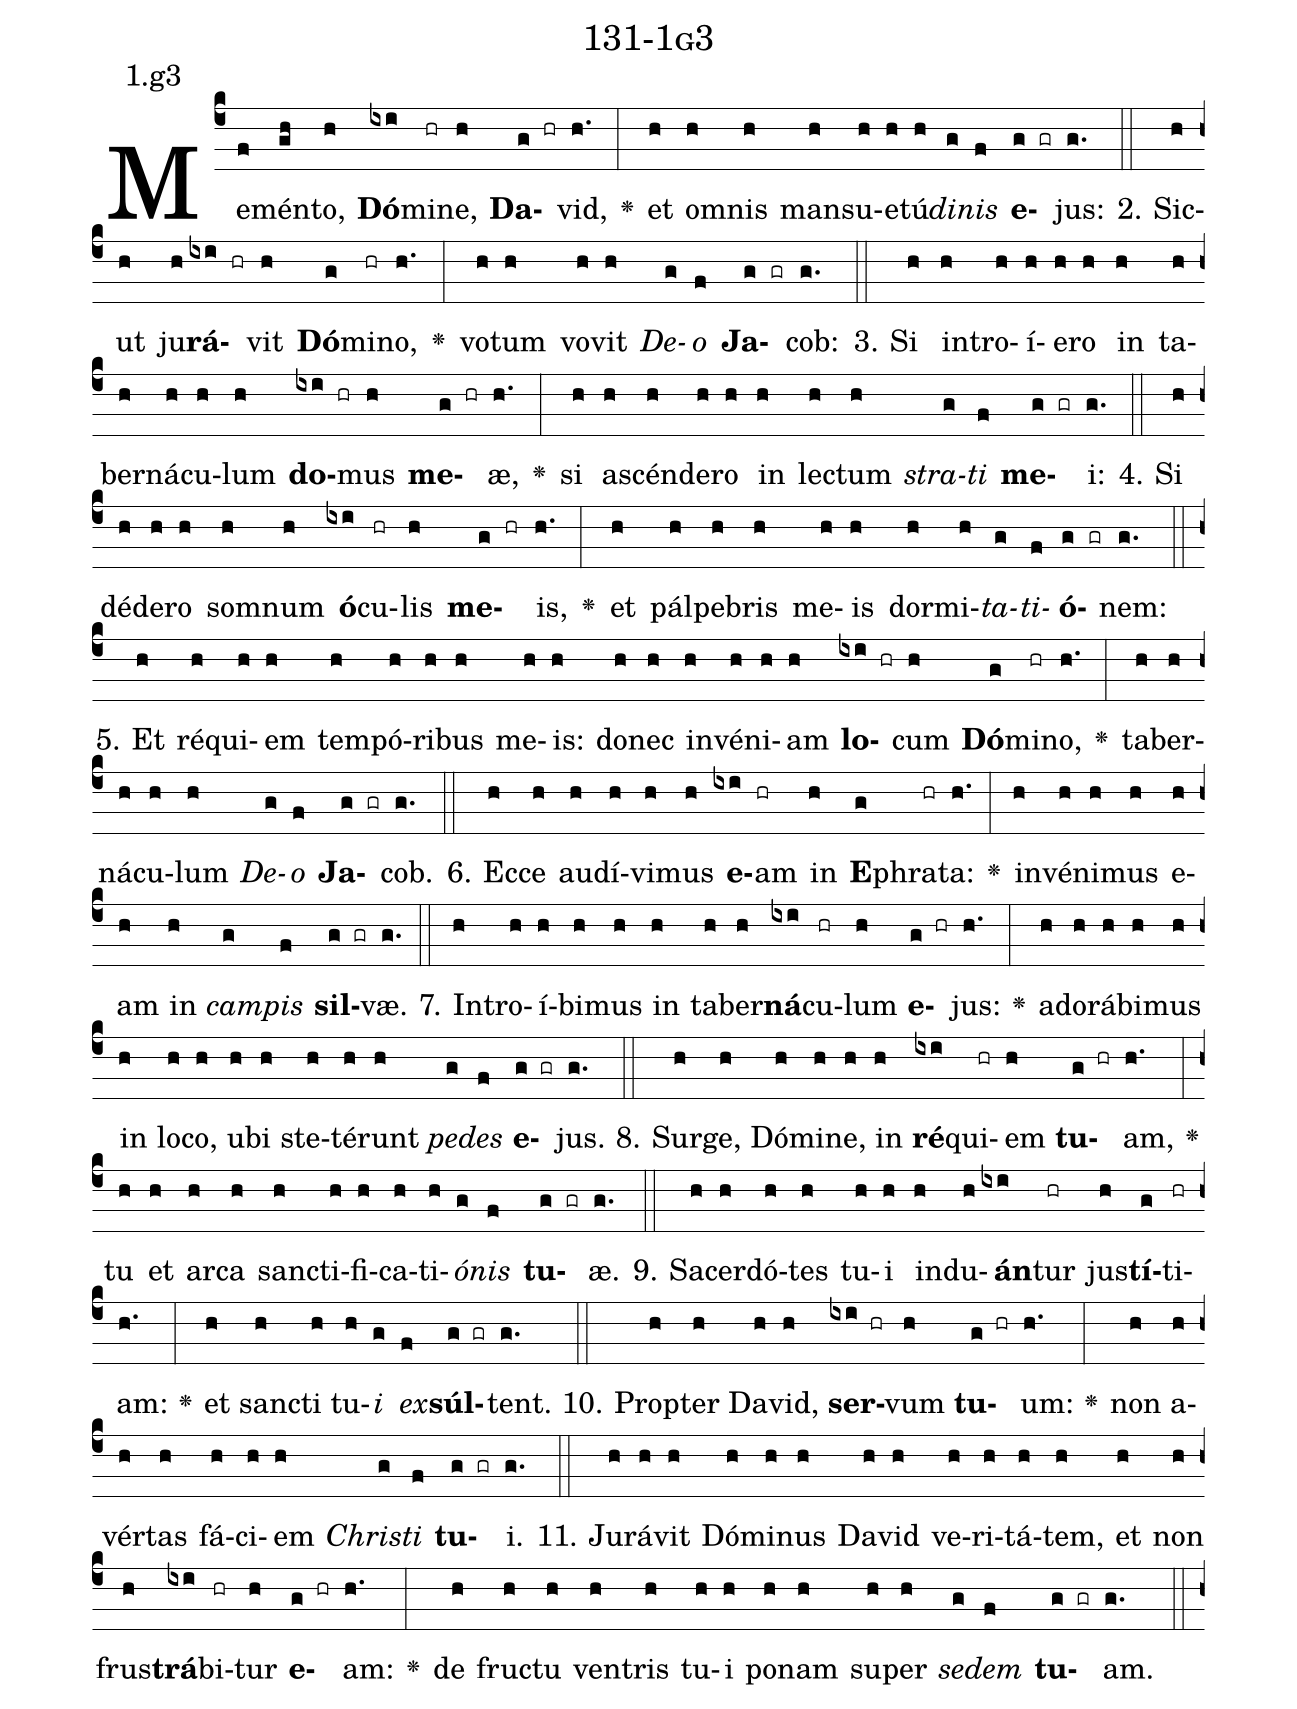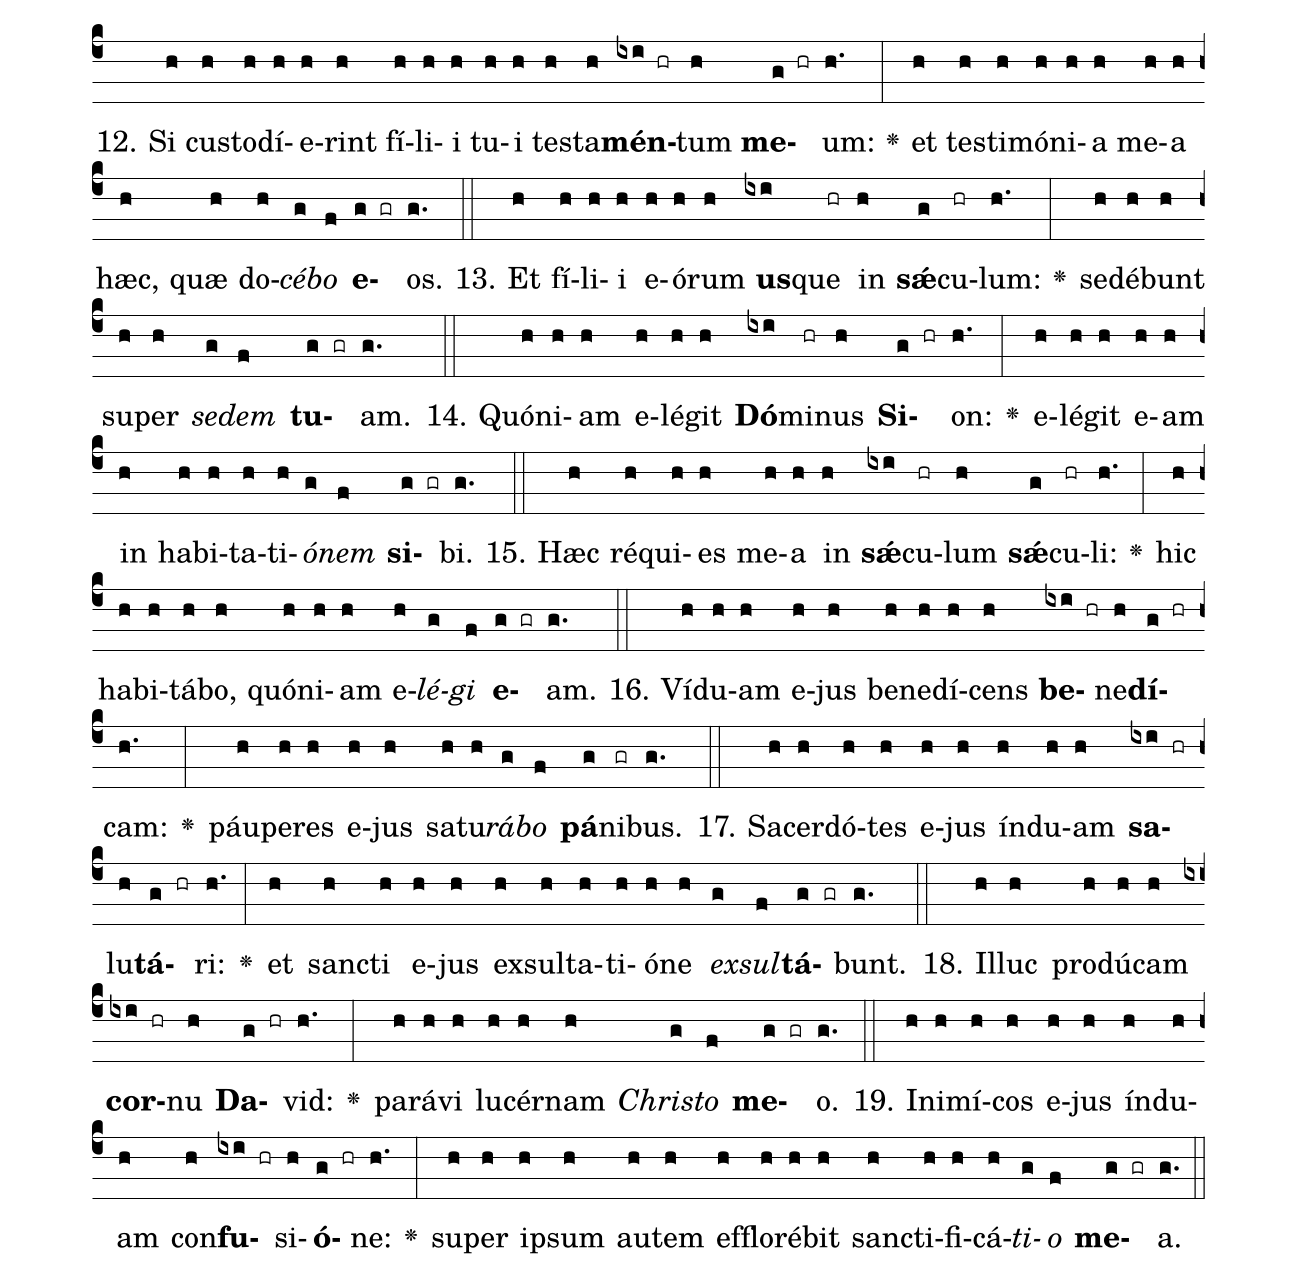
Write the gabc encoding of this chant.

name: 131-1g3;
annotation: 1.g3;
%%
(c4)Me(f)mén(gh)to,(h) <b>Dó</b>(ixi)mi(hr)ne,(h) <b>Da</b>(g hr)vid,(h.) <v>\greheightstar</v>(:) et(h) om(h)nis(h) man(h)su(h)e(h)tú(h)<i>di</i>(g)<i>nis</i>(f) <b>e</b>(g gr)jus:(g.) (::)
2. Sic(h)ut(h) ju(h)<b>rá</b>(ixi hr)vit(h) <b>Dó</b>(g)mi(hr)no,(h.) <v>\greheightstar</v>(:) vo(h)tum(h) vo(h)vit(h) <i>De</i>(g)<i>o</i>(f) <b>Ja</b>(g gr)cob:(g.) (::)
3. Si(h) in(h)tro(h)í(h)e(h)ro(h) in(h) ta(h)ber(h)ná(h)cu(h)lum(h) <b>do</b>(ixi hr)mus(h) <b>me</b>(g hr)æ,(h.) <v>\greheightstar</v>(:) si(h) a(h)scén(h)de(h)ro(h) in(h) lec(h)tum(h) <i>stra</i>(g)<i>ti</i>(f) <b>me</b>(g gr)i:(g.) (::)
4. Si(h) dé(h)de(h)ro(h) som(h)num(h) <b>ó</b>(ixi)cu(hr)lis(h) <b>me</b>(g hr)is,(h.) <v>\greheightstar</v>(:) et(h) pál(h)pe(h)bris(h) me(h)is(h) dor(h)mi(h)<i>ta</i>(g)<i>ti</i>(f)<b>ó</b>(g gr)nem:(g.) (::)
5. Et(h) ré(h)qui(h)em(h) tem(h)pó(h)ri(h)bus(h) me(h)is:(h) do(h)nec(h) in(h)vé(h)ni(h)am(h) <b>lo</b>(ixi hr)cum(h) <b>Dó</b>(g)mi(hr)no,(h.) <v>\greheightstar</v>(:) ta(h)ber(h)ná(h)cu(h)lum(h) <i>De</i>(g)<i>o</i>(f) <b>Ja</b>(g gr)cob.(g.) (::)
6. Ec(h)ce(h) au(h)dí(h)vi(h)mus(h) <b>e</b>(ixi)am(hr) in(h) <b>E</b>(g)phra(hr)ta:(h.) <v>\greheightstar</v>(:) in(h)vé(h)ni(h)mus(h) e(h)am(h) in(h) <i>cam</i>(g)<i>pis</i>(f) <b>sil</b>(g gr)væ.(g.) (::)
7. In(h)tro(h)í(h)bi(h)mus(h) in(h) ta(h)ber(h)<b>ná</b>(ixi)cu(hr)lum(h) <b>e</b>(g hr)jus:(h.) <v>\greheightstar</v>(:) ad(h)o(h)rá(h)bi(h)mus(h) in(h) lo(h)co,(h) u(h)bi(h) ste(h)té(h)runt(h) <i>pe</i>(g)<i>des</i>(f) <b>e</b>(g gr)jus.(g.) (::)
8. Sur(h)ge,(h) Dó(h)mi(h)ne,(h) in(h) <b>ré</b>(ixi)qui(hr)em(h) <b>tu</b>(g hr)am,(h.) <v>\greheightstar</v>(:) tu(h) et(h) ar(h)ca(h) sanc(h)ti(h)fi(h)ca(h)ti(h)<i>ó</i>(g)<i>nis</i>(f) <b>tu</b>(g gr)æ.(g.) (::)
9. Sa(h)cer(h)dó(h)tes(h) tu(h)i(h) ind(h)u(h)<b>án</b>(ixi)tur(hr) jus(h)<b>tí</b>(g)ti(hr)am:(h.) <v>\greheightstar</v>(:) et(h) sanc(h)ti(h) tu(h)<i>i</i>(g) <i>ex</i>(f)<b>súl</b>(g gr)tent.(g.) (::)
10. Prop(h)ter(h) Da(h)vid,(h) <b>ser</b>(ixi hr)vum(h) <b>tu</b>(g hr)um:(h.) <v>\greheightstar</v>(:) non(h) a(h)vér(h)tas(h) fá(h)ci(h)em(h) <i>Chris</i>(g)<i>ti</i>(f) <b>tu</b>(g gr)i.(g.) (::)
11. Ju(h)rá(h)vit(h) Dó(h)mi(h)nus(h) Da(h)vid(h) ve(h)ri(h)tá(h)tem,(h) et(h) non(h) frus(h)<b>trá</b>(ixi)bi(hr)tur(h) <b>e</b>(g hr)am:(h.) <v>\greheightstar</v>(:) de(h) fruc(h)tu(h) ven(h)tris(h) tu(h)i(h) po(h)nam(h) su(h)per(h) <i>se</i>(g)<i>dem</i>(f) <b>tu</b>(g gr)am.(g.) (::)
12. Si(h) cus(h)to(h)dí(h)e(h)rint(h) fí(h)li(h)i(h) tu(h)i(h) tes(h)ta(h)<b>mén</b>(ixi hr)tum(h) <b>me</b>(g hr)um:(h.) <v>\greheightstar</v>(:) et(h) tes(h)ti(h)mó(h)ni(h)a(h) me(h)a(h) hæc,(h) quæ(h) do(h)<i>cé</i>(g)<i>bo</i>(f) <b>e</b>(g gr)os.(g.) (::)
13. Et(h) fí(h)li(h)i(h) e(h)ó(h)rum(h) <b>us</b>(ixi)que(hr) in(h) <b>sǽ</b>(g)cu(hr)lum:(h.) <v>\greheightstar</v>(:) se(h)dé(h)bunt(h) su(h)per(h) <i>se</i>(g)<i>dem</i>(f) <b>tu</b>(g gr)am.(g.) (::)
14. Quón(h)i(h)am(h) e(h)lé(h)git(h) <b>Dó</b>(ixi)mi(hr)nus(h) <b>Si</b>(g hr)on:(h.) <v>\greheightstar</v>(:) e(h)lé(h)git(h) e(h)am(h) in(h) ha(h)bi(h)ta(h)ti(h)<i>ó</i>(g)<i>nem</i>(f) <b>si</b>(g gr)bi.(g.) (::)
15. Hæc(h) ré(h)qui(h)es(h) me(h)a(h) in(h) <b>sǽ</b>(ixi)cu(hr)lum(h) <b>sǽ</b>(g)cu(hr)li:(h.) <v>\greheightstar</v>(:) hic(h) ha(h)bi(h)tá(h)bo,(h) quón(h)i(h)am(h) e(h)<i>lé</i>(g)<i>gi</i>(f) <b>e</b>(g gr)am.(g.) (::)
16. Ví(h)du(h)am(h) e(h)jus(h) be(h)ne(h)dí(h)cens(h) <b>be</b>(ixi hr)ne(h)<b>dí</b>(g hr)cam:(h.) <v>\greheightstar</v>(:) páu(h)pe(h)res(h) e(h)jus(h) sa(h)tu(h)<i>rá</i>(g)<i>bo</i>(f) <b>pá</b>(g)ni(gr)bus.(g.) (::)
17. Sa(h)cer(h)dó(h)tes(h) e(h)jus(h) índ(h)u(h)am(h) <b>sa</b>(ixi hr)lu(h)<b>tá</b>(g hr)ri:(h.) <v>\greheightstar</v>(:) et(h) sanc(h)ti(h) e(h)jus(h) ex(h)sul(h)ta(h)ti(h)ó(h)ne(h) <i>ex</i>(g)<i>sul</i>(f)<b>tá</b>(g gr)bunt.(g.) (::)
18. Il(h)luc(h) pro(h)dú(h)cam(h) <b>cor</b>(ixi hr)nu(h) <b>Da</b>(g hr)vid:(h.) <v>\greheightstar</v>(:) pa(h)rá(h)vi(h) lu(h)cér(h)nam(h) <i>Chris</i>(g)<i>to</i>(f) <b>me</b>(g gr)o.(g.) (::)
19. In(h)i(h)mí(h)cos(h) e(h)jus(h) índ(h)u(h)am(h) con(h)<b>fu</b>(ixi hr)si(h)<b>ó</b>(g hr)ne:(h.) <v>\greheightstar</v>(:) su(h)per(h) ip(h)sum(h) au(h)tem(h) ef(h)flo(h)ré(h)bit(h) sanc(h)ti(h)fi(h)cá(h)<i>ti</i>(g)<i>o</i>(f) <b>me</b>(g gr)a.(g.) (::)
